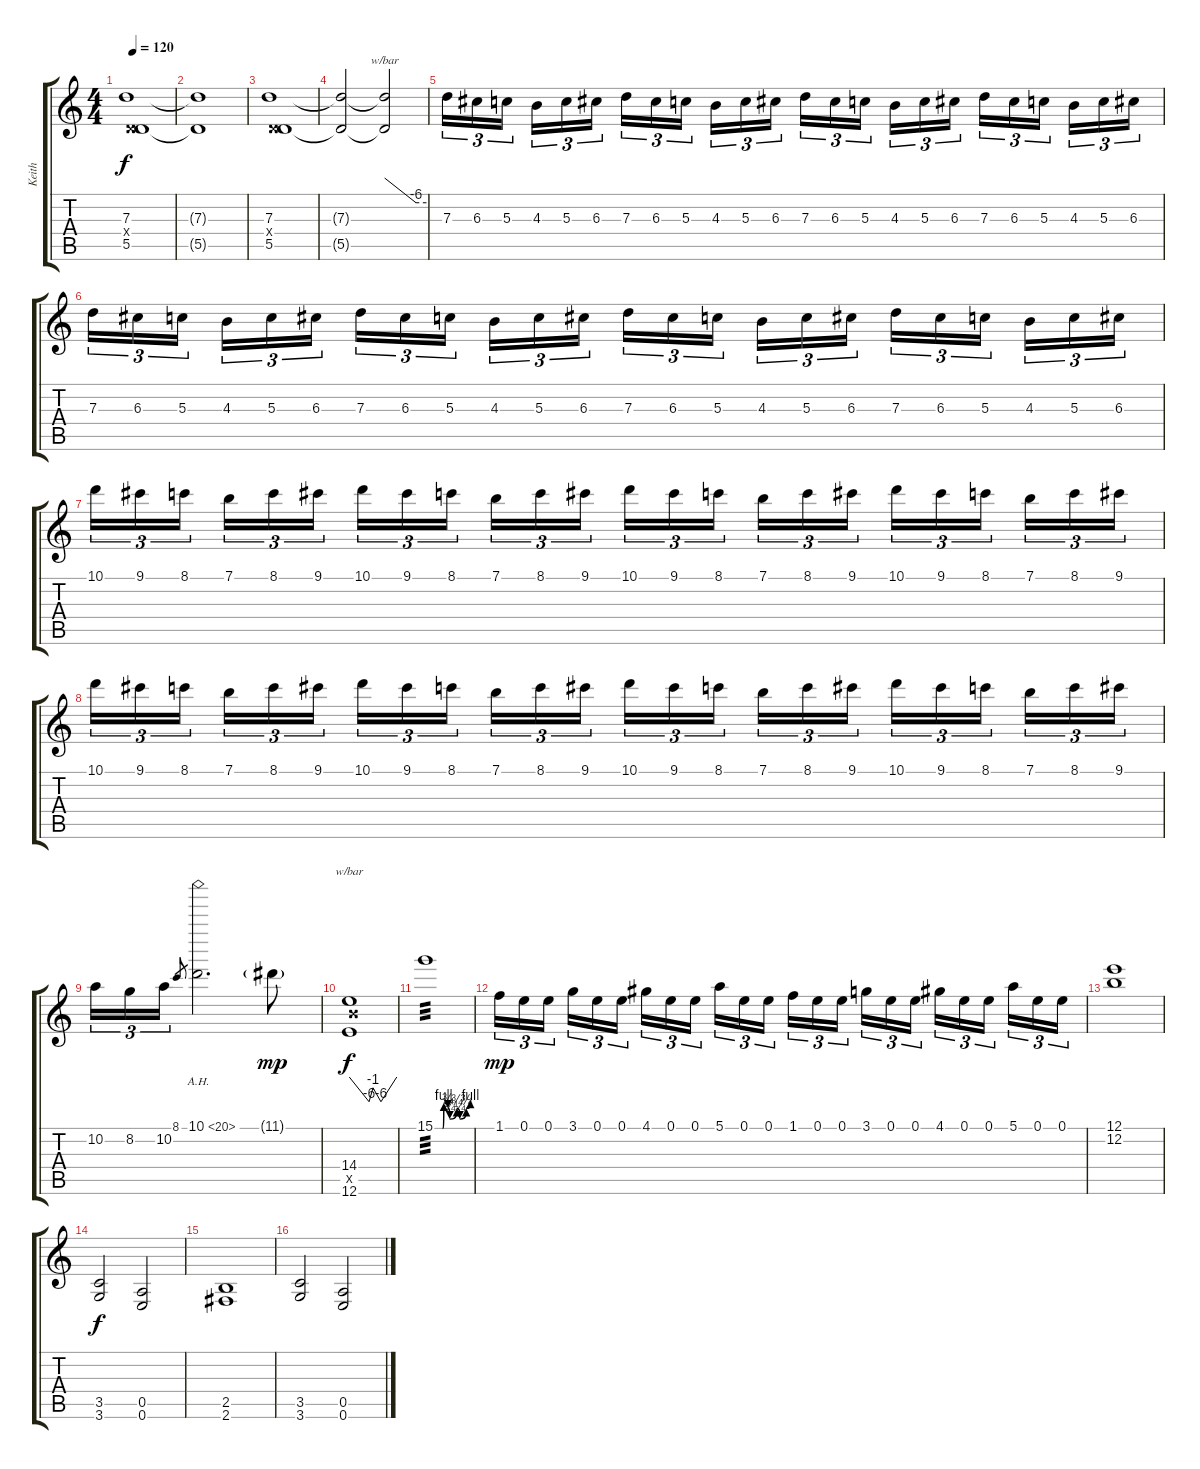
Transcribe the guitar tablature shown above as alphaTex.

\track ("Keith" "Keith") {instrument distortionguitar}
\staff {score tabs}
\tuning (E4 B3 G3 D3 A2 E2) {hide}
\ts (4 4)
\tempo 120
\clef g2
\ks c
(7.3 0.4{x} 5.5).1{dy f} |
(7.3{t} 5.5{t}).1 |
(7.3 0.4{x} 5.5).1 |
(7.3{t} 5.5{t}).2 (7.3{t} 5.5{t}).2{tbe (custom default 0 0 45 -24 60 -24)} |
7.3.16{tu (3 2) volume 14} 6.3.16{tu (3 2)} 5.3.16{tu (3 2) beam splitsecondary} 4.3.16{tu (3 2)} 5.3.16{tu (3 2)} 6.3.16{tu (3 2)} 7.3.16{tu (3 2)} 6.3.16{tu (3 2)} 5.3.16{tu (3 2) beam splitsecondary} 4.3.16{tu (3 2)} 5.3.16{tu (3 2)} 6.3.16{tu (3 2)} 7.3.16{tu (3 2)} 6.3.16{tu (3 2)} 5.3.16{tu (3 2) beam splitsecondary} 4.3.16{tu (3 2)} 5.3.16{tu (3 2)} 6.3.16{tu (3 2)} 7.3.16{tu (3 2)} 6.3.16{tu (3 2)} 5.3.16{tu (3 2) beam splitsecondary} 4.3.16{tu (3 2)} 5.3.16{tu (3 2)} 6.3.16{tu (3 2)} |
7.3.16{tu (3 2) volume 14} 6.3.16{tu (3 2)} 5.3.16{tu (3 2) beam splitsecondary} 4.3.16{tu (3 2)} 5.3.16{tu (3 2)} 6.3.16{tu (3 2)} 7.3.16{tu (3 2)} 6.3.16{tu (3 2)} 5.3.16{tu (3 2) beam splitsecondary} 4.3.16{tu (3 2)} 5.3.16{tu (3 2)} 6.3.16{tu (3 2)} 7.3.16{tu (3 2)} 6.3.16{tu (3 2)} 5.3.16{tu (3 2) beam splitsecondary} 4.3.16{tu (3 2)} 5.3.16{tu (3 2)} 6.3.16{tu (3 2)} 7.3.16{tu (3 2)} 6.3.16{tu (3 2)} 5.3.16{tu (3 2) beam splitsecondary} 4.3.16{tu (3 2)} 5.3.16{tu (3 2)} 6.3.16{tu (3 2)} |
10.1.16{tu (3 2)} 9.1.16{tu (3 2)} 8.1.16{tu (3 2) beam splitsecondary} 7.1.16{tu (3 2)} 8.1.16{tu (3 2)} 9.1.16{tu (3 2)} 10.1.16{tu (3 2)} 9.1.16{tu (3 2)} 8.1.16{tu (3 2) beam splitsecondary} 7.1.16{tu (3 2)} 8.1.16{tu (3 2)} 9.1.16{tu (3 2)} 10.1.16{tu (3 2)} 9.1.16{tu (3 2)} 8.1.16{tu (3 2) beam splitsecondary} 7.1.16{tu (3 2)} 8.1.16{tu (3 2)} 9.1.16{tu (3 2)} 10.1.16{tu (3 2)} 9.1.16{tu (3 2)} 8.1.16{tu (3 2) beam splitsecondary} 7.1.16{tu (3 2)} 8.1.16{tu (3 2)} 9.1.16{tu (3 2)} |
10.1.16{tu (3 2)} 9.1.16{tu (3 2)} 8.1.16{tu (3 2) beam splitsecondary} 7.1.16{tu (3 2)} 8.1.16{tu (3 2)} 9.1.16{tu (3 2)} 10.1.16{tu (3 2)} 9.1.16{tu (3 2)} 8.1.16{tu (3 2) beam splitsecondary} 7.1.16{tu (3 2)} 8.1.16{tu (3 2)} 9.1.16{tu (3 2)} 10.1.16{tu (3 2)} 9.1.16{tu (3 2)} 8.1.16{tu (3 2) beam splitsecondary} 7.1.16{tu (3 2)} 8.1.16{tu (3 2)} 9.1.16{tu (3 2)} 10.1.16{tu (3 2)} 9.1.16{tu (3 2)} 8.1.16{tu (3 2) beam splitsecondary} 7.1.16{tu (3 2)} 8.1.16{tu (3 2)} 9.1.16{tu (3 2)} |
10.2.16{tu (3 2)} 8.2.16{tu (3 2)} 10.2.16{tu (3 2)} 8.1.8{gr} 10.1{ah 10}.2{d} 11.1{g}.8{dy mp} |
(14.4 14.5{x} 12.6).1{tbe (custom default 0 0 25 -24 30 -4 40 -24 60 0) dy f} |
15.1{be (custom 0 0 13 0 15 4 22 3 25 1 37 3 42 1 53 3 60 4)}.1{tp 3} |
1.1.16{tu (3 2) dy mp} 0.1.16{tu (3 2)} 0.1.16{tu (3 2) beam splitsecondary} 3.1.16{tu (3 2)} 0.1.16{tu (3 2)} 0.1.16{tu (3 2)} 4.1.16{tu (3 2)} 0.1.16{tu (3 2)} 0.1.16{tu (3 2) beam splitsecondary} 5.1.16{tu (3 2)} 0.1.16{tu (3 2)} 0.1.16{tu (3 2)} 1.1.16{tu (3 2)} 0.1.16{tu (3 2)} 0.1.16{tu (3 2) beam splitsecondary} 3.1.16{tu (3 2)} 0.1.16{tu (3 2)} 0.1.16{tu (3 2)} 4.1.16{tu (3 2)} 0.1.16{tu (3 2)} 0.1.16{tu (3 2) beam splitsecondary} 5.1.16{tu (3 2)} 0.1.16{tu (3 2)} 0.1.16{tu (3 2)} |
(12.1 12.2).1 |
(3.5 3.6).2{dy f} (0.5 0.6).2 |
(2.5 2.6).1 |
(3.5 3.6).2 (0.5 0.6).2
